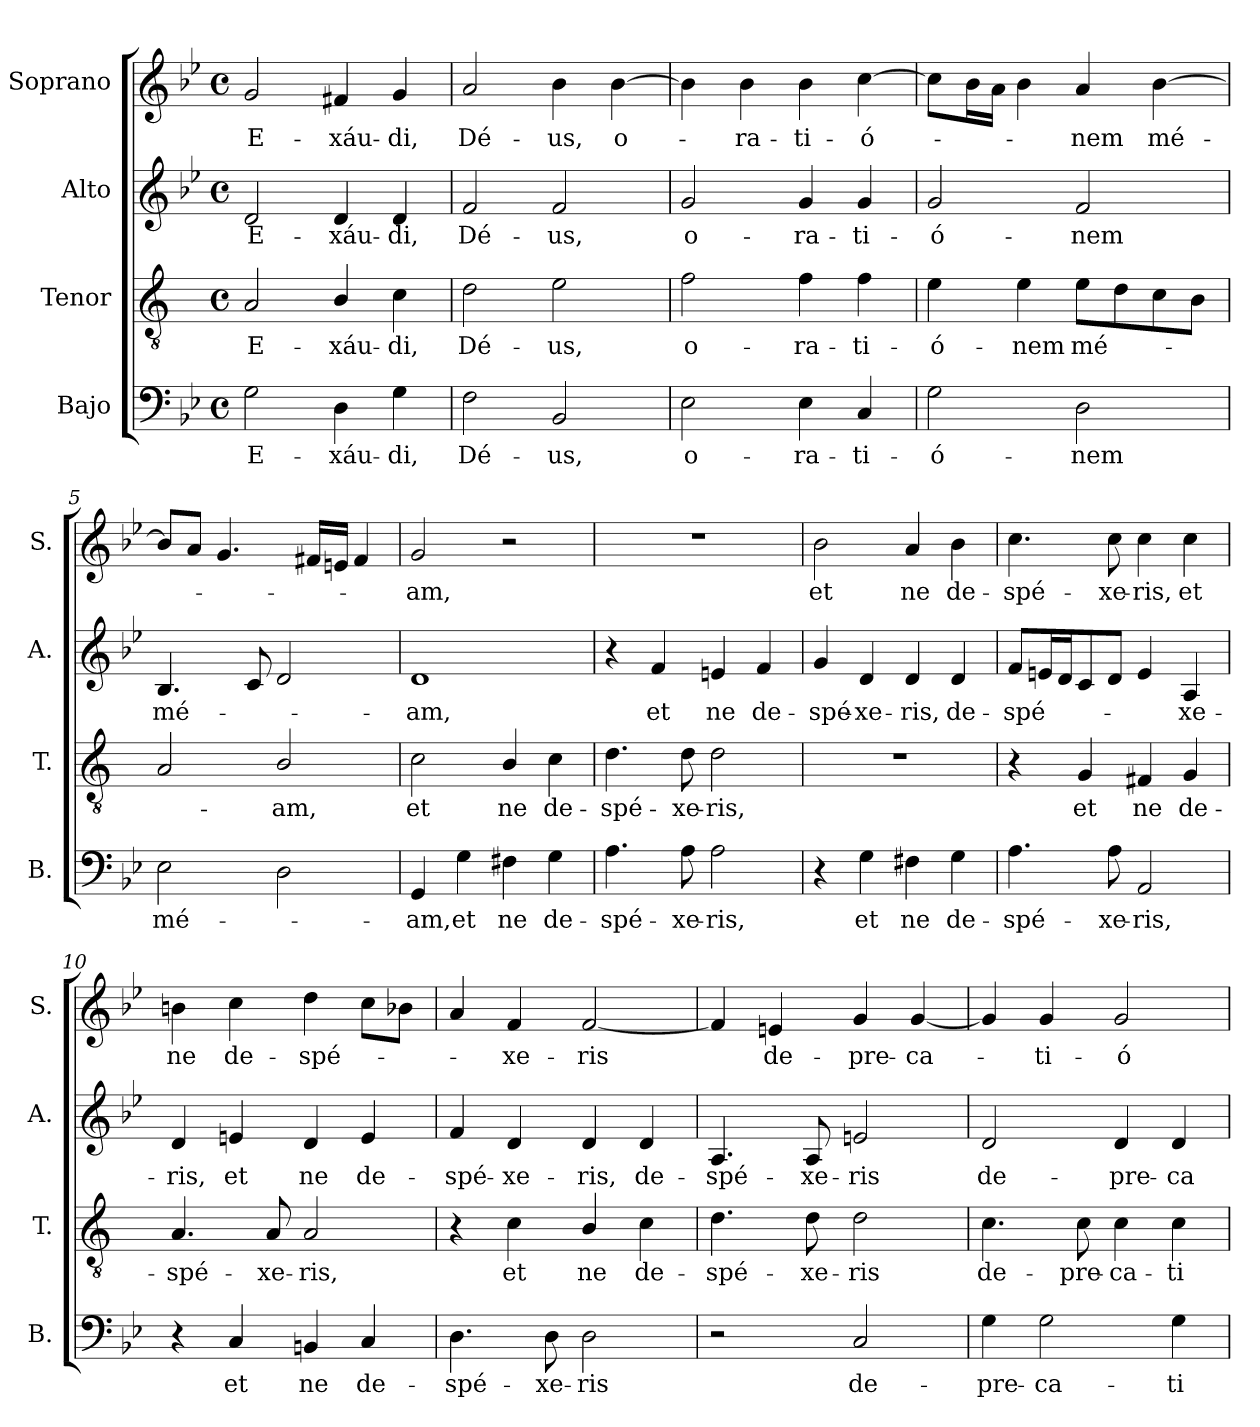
**kern	**text	**kern	**text	**kern	**text	**kern	**text
*part4	*part4	*part3	*part3	*part2	*part2	*part1	*part1
*staff4	*staff4	*staff3	*staff3	*staff2	*staff2	*staff1	*staff1
*I"Bajo	*	*I"Tenor	*	*I"Alto	*	*I"Soprano	*
*I'B.	*	*I'T.	*	*I'A.	*	*I'S.	*
*clefF4	*	*clefGv2	*	*clefG2	*	*clefG2	*
*	*	*ITrd1c2	*	*	*	*	*
*k[b-e-]	*	*k[b-e-]	*	*k[b-e-]	*	*k[b-e-]	*
*g:	*	*g:	*	*g:	*	*g:	*
*M4/4	*	*M4/4	*	*M4/4	*	*M4/4	*
*met(c)	*	*met(c)	*	*met(c)	*	*met(c)	*
*MM88	*	*MM88	*	*MM88	*	*MM88	*
=1	=1	=1	=1	=1	=1	=1	=1
2G\	E-	2G/	E-	2d/	E-	2g/	E-
4D\	-xáu-	4A/	-xáu-	4d/	-xáu-	4f#X/	-xáu-
4G\	-di,	4B-\	-di,	4d/	-di,	4g/	-di,
=2	=2	=2	=2	=2	=2	=2	=2
2F\	Dé-	2c\	Dé-	2f/	Dé-	2a/	Dé-
2BB-/	-us,	2d\	-us,	2f/	-us,	4b-\	-us,
.	.	.	.	.	.	[4b-\	o-
=3	=3	=3	=3	=3	=3	=3	=3
2E-\	o-	2e-\	o-	2g/	o-	4b-\]	.
.	.	.	.	.	.	4b-\	-ra-
4E-\	-ra-	4e-\	-ra-	4g/	-ra-	4b-\	-ti-
4C/	-ti-	4e-\	-ti-	4g/	-ti-	[4cc\	-ó-
=4	=4	=4	=4	=4	=4	=4	=4
2G\	-ó-	4d\	-ó-	2g/	-ó-	8cc\L]	.
.	.	.	.	.	.	16b-\L	.
.	.	.	.	.	.	16a\JJ	.
.	.	4d\	-nem	.	.	4b-\	.
2D\	-nem	8d\L	mé-	2f/	-nem	4a/	-nem
.	.	8c\	.	.	.	.	.
.	.	8B-\	.	.	.	[4b-\	mé-
.	.	8A\J	.	.	.	.	.
=5	=5	=5	=5	=5	=5	=5	=5
2E-\	mé-	2G/	.	4.B-/	mé-	8b-/L]	.
.	.	.	.	.	.	8a/J	.
.	.	.	.	.	.	4.g/	.
.	.	.	.	8c/	.	.	.
2D\	.	2A/	-am,	2d/	.	.	.
.	.	.	.	.	.	16f#X/LL	.
.	.	.	.	.	.	16en/JJ	.
.	.	.	.	.	.	4f#/	.
!!LO:LB:g=z
=6	=6	=6	=6	=6	=6	=6	=6
4GG/	-am,	2B-\	et	1d	-am,	2g/	-am,
4G\	et	.	.	.	.	.	.
4F#X\	ne	4A/	ne	.	.	2r	.
4G\	de-	4B-\	de-	.	.	.	.
=7	=7	=7	=7	=7	=7	=7	=7
4.A\	-spé-	4.c\	-spé-	4r	.	1r	.
.	.	.	.	4f/	et	.	.
8A\	-xe-	8c\	-xe-	.	.	.	.
2A\	-ris,	2c\	-ris,	4en/	ne	.	.
.	.	.	.	4f/	de-	.	.
=8	=8	=8	=8	=8	=8	=8	=8
4r	.	1r	.	4g/	-spé-	2b-\	et
4G\	et	.	.	4d/	-xe-	.	.
4F#X\	ne	.	.	4d/	-ris,	4a/	ne
4G\	de-	.	.	4d/	de-	4b-\	de-
=9	=9	=9	=9	=9	=9	=9	=9
4.A\	-spé-	4r	.	8f/L	-spé-	4.cc\	-spé-
.	.	.	.	16en/L	.	.	.
.	.	.	.	16d/J	.	.	.
.	.	4F/	et	8c/	.	.	.
8A\	-xe-	.	.	8d/J	.	8cc\	-xe-
2AA/	-ris,	4En/	ne	4e/	.	4cc\	-ris,
.	.	4F/	de-	4A/	-xe-	4cc\	et
=10	=10	=10	=10	=10	=10	=10	=10
4r	.	4.G/	-spé-	4d/	-ris,	4bn\	ne
4C/	et	.	.	4en/	et	4cc\	de-
.	.	8G/	-xe-	.	.	.	.
4BBn/	ne	2G/	-ris,	4d/	ne	4dd\	-spé-
4C/	de-	.	.	4e/	de-	8cc\L	.
.	.	.	.	.	.	8b-X\J	.
!!LO:PB:g=z
=11	=11	=11	=11	=11	=11	=11	=11
4.D\	-spé-	4r	.	4f/	-spé-	4a/	.
.	.	4B-\	et	4d/	-xe-	4f/	-xe-
8D\	-xe-	.	.	.	.	.	.
2D\	-ris	4A/	ne	4d/	-ris,	[2f/	-ris
.	.	4B-\	de-	4d/	de-	.	.
=12	=12	=12	=12	=12	=12	=12	=12
2r	.	4.c\	-spé-	4.A/	-spé-	4f/]	.
.	.	.	.	.	.	4en/	de-
.	.	8c\	-xe-	8A/	-xe-	.	.
2C/	de-	2c\	-ris	2en/	-ris	4g/	-pre-
.	.	.	.	.	.	[4g/	-ca-
=13	=13	=13	=13	=13	=13	=13	=13
4G\	-pre-	4.B-\	de-	2d/	de-	4g/]	.
2G\	-ca-	.	.	.	.	4g/	-ti-
.	.	8B-\	-pre-	.	.	.	.
.	.	4B-\	-ca-	4d/	-pre-	2g/	-ó-
4G\	-ti-	4B-\	-ti-	4d/	-ca-	.	.
=	=	=	=	=	=	=	=
*-	*-	*-	*-	*-	*-	*-	*-
